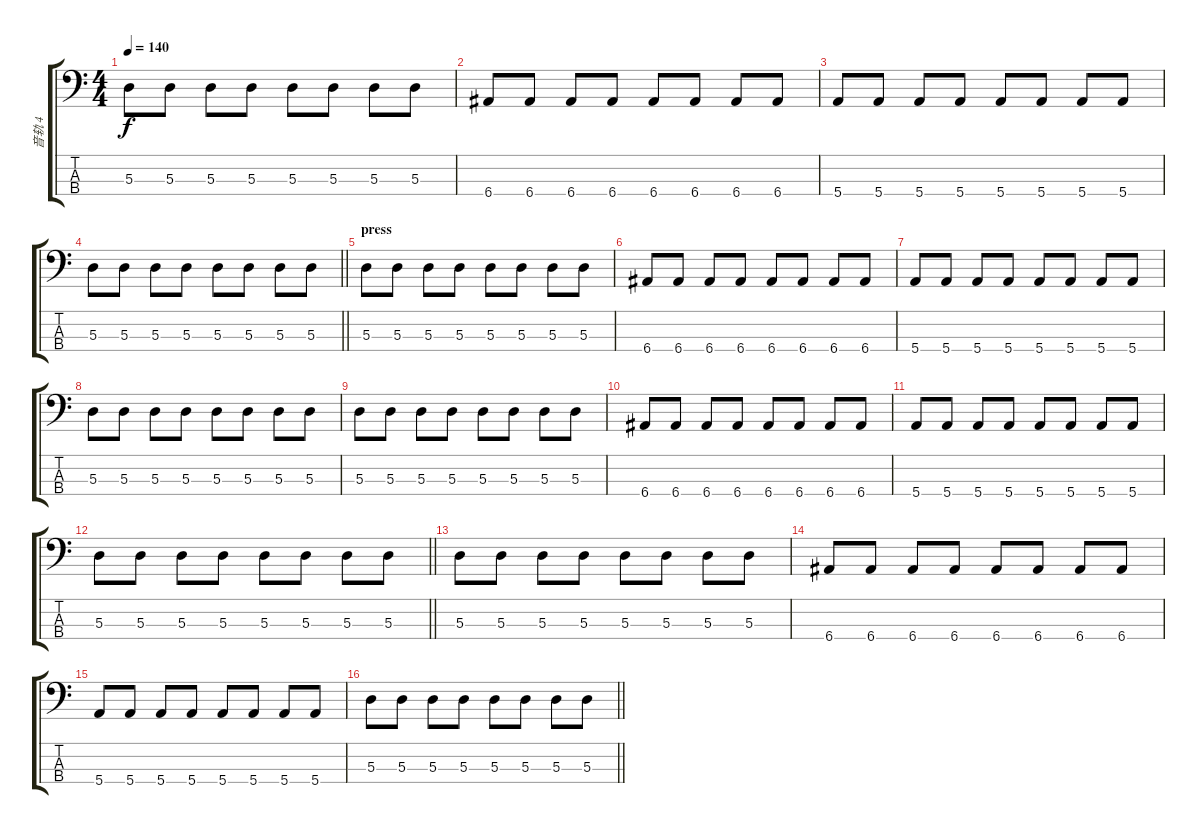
\track ("音轨 4" "音轨 4") {instrument electricbasspick}
\staff {score tabs}
\tuning (G2 D2 A1 E1) {hide}
\ts (4 4)
\tempo 140
\clef f4
\ks c
5.3.8{dy f} 5.3.8 5.3.8 5.3.8 5.3.8 5.3.8 5.3.8 5.3.8 |
6.4.8 6.4.8 6.4.8 6.4.8 6.4.8 6.4.8 6.4.8 6.4.8 |
5.4.8 5.4.8 5.4.8 5.4.8 5.4.8 5.4.8 5.4.8 5.4.8 |
\barLineRight lightlight
5.3.8 5.3.8 5.3.8 5.3.8 5.3.8 5.3.8 5.3.8 5.3.8 |
\section ("" "press")
5.3.8 5.3.8 5.3.8 5.3.8 5.3.8 5.3.8 5.3.8 5.3.8 |
6.4.8 6.4.8 6.4.8 6.4.8 6.4.8 6.4.8 6.4.8 6.4.8 |
5.4.8 5.4.8 5.4.8 5.4.8 5.4.8 5.4.8 5.4.8 5.4.8 |
5.3.8 5.3.8 5.3.8 5.3.8 5.3.8 5.3.8 5.3.8 5.3.8 |
5.3.8 5.3.8 5.3.8 5.3.8 5.3.8 5.3.8 5.3.8 5.3.8 |
6.4.8 6.4.8 6.4.8 6.4.8 6.4.8 6.4.8 6.4.8 6.4.8 |
5.4.8 5.4.8 5.4.8 5.4.8 5.4.8 5.4.8 5.4.8 5.4.8 |
\barLineRight lightlight
5.3.8 5.3.8 5.3.8 5.3.8 5.3.8 5.3.8 5.3.8 5.3.8 |
5.3.8 5.3.8 5.3.8 5.3.8 5.3.8 5.3.8 5.3.8 5.3.8 |
6.4.8 6.4.8 6.4.8 6.4.8 6.4.8 6.4.8 6.4.8 6.4.8 |
5.4.8 5.4.8 5.4.8 5.4.8 5.4.8 5.4.8 5.4.8 5.4.8 |
\barLineRight lightlight
5.3.8 5.3.8 5.3.8 5.3.8 5.3.8 5.3.8 5.3.8 5.3.8
